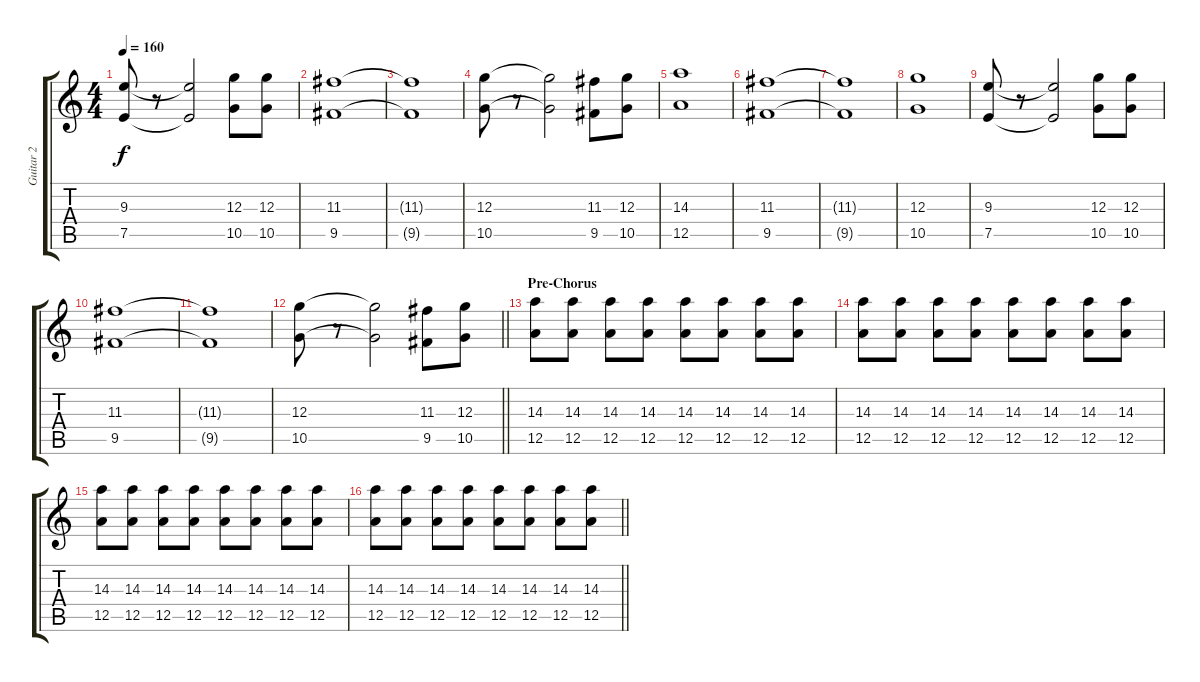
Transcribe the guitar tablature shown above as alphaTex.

\track ("Guitar 2" "Guitar 2") {instrument distortionguitar}
\staff {score tabs}
\tuning (E4 B3 G3 D3 A2 E2) {hide}
\ts (4 4)
\tempo 160
\clef g2
\ks c
(9.3 7.5).8{dy f} r.8 (9.3{t} 7.5{t}).2 (12.3 10.5).8 (12.3 10.5).8 |
(11.3 9.5).1 |
(11.3{t} 9.5{t}).1 |
(12.3 10.5).8 r.8 (12.3{t} 10.5{t}).2 (11.3 9.5).8 (12.3 10.5).8 |
(14.3 12.5).1 |
(11.3 9.5).1 |
(11.3{t} 9.5{t}).1 |
(12.3 10.5).1 |
(9.3 7.5).8 r.8 (9.3{t} 7.5{t}).2 (12.3 10.5).8 (12.3 10.5).8 |
(11.3 9.5).1 |
(11.3{t} 9.5{t}).1 |
\barLineRight lightlight
(12.3 10.5).8 r.8 (12.3{t} 10.5{t}).2 (11.3 9.5).8 (12.3 10.5).8 |
\section ("" "Pre-Chorus")
(14.3 12.5).8 (14.3 12.5).8 (14.3 12.5).8 (14.3 12.5).8 (14.3 12.5).8 (14.3 12.5).8 (14.3 12.5).8 (14.3 12.5).8 |
(14.3 12.5).8 (14.3 12.5).8 (14.3 12.5).8 (14.3 12.5).8 (14.3 12.5).8 (14.3 12.5).8 (14.3 12.5).8 (14.3 12.5).8 |
(14.3 12.5).8 (14.3 12.5).8 (14.3 12.5).8 (14.3 12.5).8 (14.3 12.5).8 (14.3 12.5).8 (14.3 12.5).8 (14.3 12.5).8 |
\barLineRight lightlight
(14.3 12.5).8 (14.3 12.5).8 (14.3 12.5).8 (14.3 12.5).8 (14.3 12.5).8 (14.3 12.5).8 (14.3 12.5).8 (14.3 12.5).8
